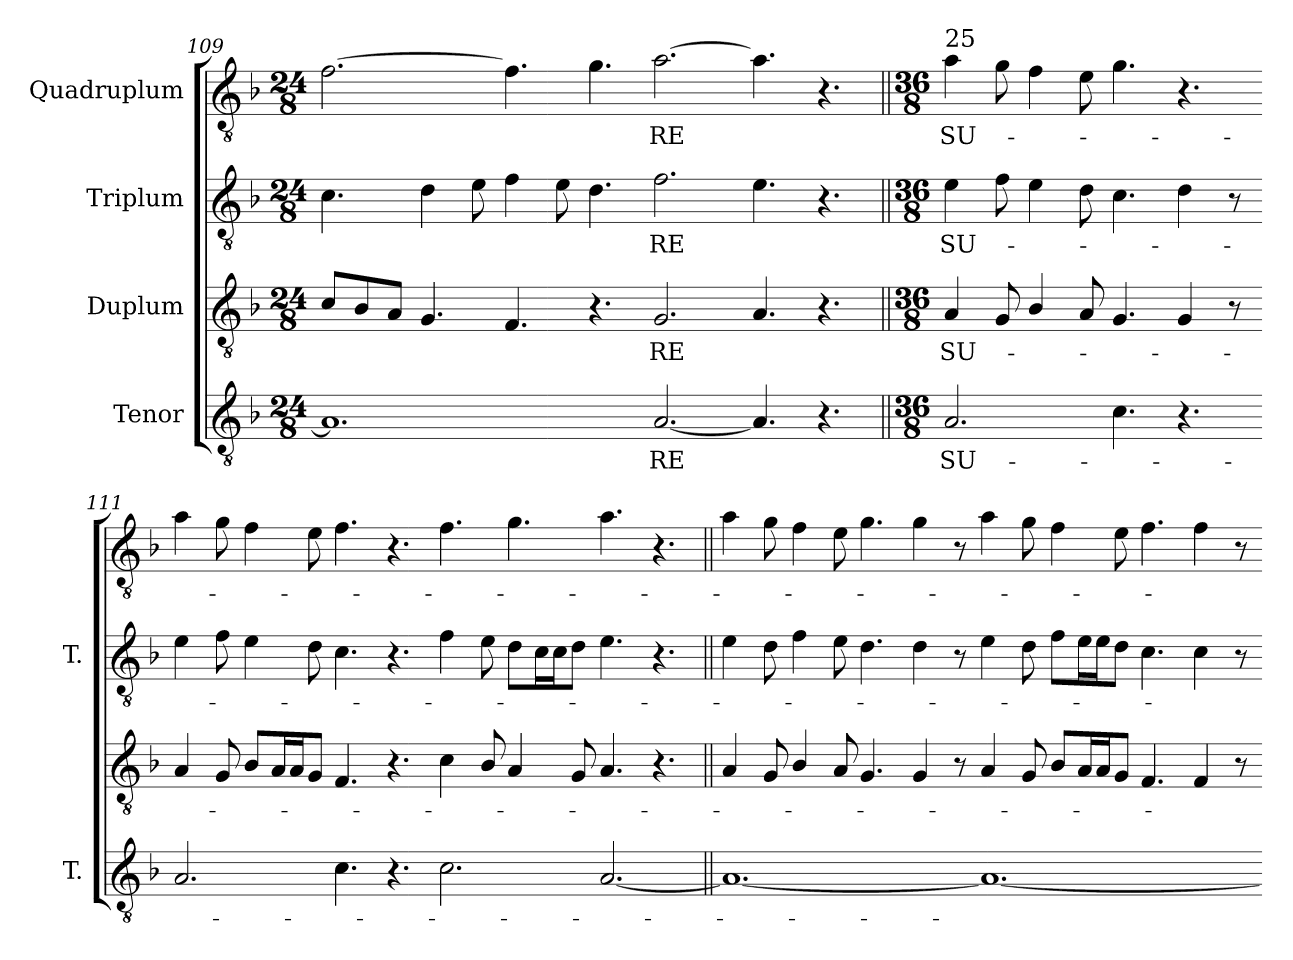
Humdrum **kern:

**kern	**text	**kern	**text	**kern	**text	**kern	**text
*part4	*part4	*part3	*part3	*part2	*part2	*part1	*part1
*staff4	*staff4	*staff3	*staff3	*staff2	*staff2	*staff1	*staff1
*I"Tenor	*	*I"Duplum	*	*I"Triplum	*	*I"Quadruplum	*
*I'T.	*	*	*	*I'T.	*	*	*
*clefGv2	*	*clefGv2	*	*clefGv2	*	*clefGv2	*
*ITrd7c12	*	*ITrd7c12	*	*ITrd7c12	*	*ITrd7c12	*
*k[b-]	*	*k[b-]	*	*k[b-]	*	*k[b-]	*
*F:	*	*F:	*	*F:	*	*F:	*
*M24/8	*	*M24/8	*	*M24/8	*	*M24/8	*
=109	=109	=109	=109	=109	=109	=109	=109
1.AAi]	.	8Ci/L	.	4.Ci\	.	[2.Fi\	.
.	.	8BB-i/	.	.	.	.	.
.	.	8AAi/J	.	.	.	.	.
.	.	4.GGi/	.	4Di\	.	.	.
.	.	.	.	8Ei\	.	.	.
.	.	4.FFi/	.	4Fi\	.	4.Fi\]	.
.	.	.	.	8Ei\	.	.	.
.	.	4.r	.	4.Di\	.	4.Gi\	.
!	!LO:LY:b:color=#000000	!	!	!	!	!	!
!	!	!	!LO:LY:b:color=#000000	!	!	!	!
!	!	!	!	!	!LO:LY:b:color=#000000	!	!
!	!	!	!	!	!	!	!LO:LY:b:color=#000000
[2.AAi/	-RE	2.GGi/	-RE	2.Fi\	-RE	[2.Ai\	-RE
4.AAi/]	.	4.AAi/	.	4.Ei\	.	4.Ai\]	.
4.r	.	4.r	.	4.r	.	4.r	.
=110||	=110||	=110||	=110||	=110||	=110||	=110||	=110||
*M36/8	*	*M36/8	*	*M36/8	*	*M36/8	*
!	!LO:LY:b:color=#000000	!	!	!	!	!	!
!	!	!	!LO:LY:b:color=#000000	!	!	!	!
!	!	!	!	!	!LO:LY:b:color=#000000	!	!
!	!	!	!	!	!	!LO:TX:a:t=25	!
!	!	!	!	!	!	!	!LO:LY:b:color=#000000
2.AAi/	SU-	4AAi/	SU-	4Ei\	SU-	4Ai\	SU-
.	.	8GGi/	.	8Fi\	.	8Gi\	.
.	.	4BB-i/	.	4Ei\	.	4Fi\	.
.	.	8AAi/	.	8Di\	.	8Ei\	.
4.Ci\	.	4.GGi/	.	4.Ci\	.	4.Gi\	.
4.r	.	4GGi/	.	4Di\	.	4.r	.
.	.	8r	.	8r	.	.	.
!!LO:LB:g=z
=111-	=111-	=111-	=111-	=111-	=111-	=111-	=111-
2.AAi/	.	4AAi/	.	4Ei\	.	4Ai\	.
.	.	8GGi/	.	8Fi\	.	8Gi\	.
.	.	8BB-i/L	.	4Ei\	.	4Fi\	.
*	*	*tremolo	*	*	*	*	*
.	.	16AAi/	.	.	.	.	.
.	.	16AAi/	.	.	.	.	.
*	*	*Xtremolo	*	*	*	*	*
.	.	8GGi/J	.	8Di\	.	8Ei\	.
4.Ci\	.	4.FFi/	.	4.Ci\	.	4.Fi\	.
4.r	.	4.r	.	4.r	.	4.r	.
2.Ci\	.	4Ci\	.	4Fi\	.	4.Fi\	.
.	.	8BB-i/	.	8Ei\	.	.	.
.	.	4AAi/	.	8Di\L	.	4.Gi\	.
*	*	*	*	*tremolo	*	*	*
.	.	.	.	16Ci\	.	.	.
.	.	.	.	16Ci\	.	.	.
*	*	*	*	*Xtremolo	*	*	*
.	.	8GGi/	.	8Di\J	.	.	.
[2.AAi/	.	4.AAi/	.	4.Ei\	.	4.Ai\	.
.	.	4.r	.	4.r	.	4.r	.
=112||	=112||	=112||	=112||	=112||	=112||	=112||	=112||
1.AAi_	.	4AAi/	.	4Ei\	.	4Ai\	.
.	.	8GGi/	.	8Di\	.	8Gi\	.
.	.	4BB-i/	.	4Fi\	.	4Fi\	.
.	.	8AAi/	.	8Ei\	.	8Ei\	.
.	.	4.GGi/	.	4.Di\	.	4.Gi\	.
.	.	4GGi/	.	4Di\	.	4Gi\	.
.	.	8r	.	8r	.	8r	.
1.AAi_	.	4AAi/	.	4Ei\	.	4Ai\	.
.	.	8GGi/	.	8Di\	.	8Gi\	.
.	.	8BB-i/L	.	8Fi\L	.	4Fi\	.
*	*	*tremolo	*	*	*	*	*
*	*	*	*	*tremolo	*	*	*
.	.	16AAi/	.	16Ei\	.	.	.
.	.	16AAi/	.	16Ei\	.	.	.
*	*	*	*	*Xtremolo	*	*	*
*	*	*Xtremolo	*	*	*	*	*
.	.	8GGi/J	.	8Di\J	.	8Ei\	.
.	.	4.FFi/	.	4.Ci\	.	4.Fi\	.
.	.	4FFi/	.	4Ci\	.	4Fi\	.
.	.	8r	.	8r	.	8r	.
=-	=-	=-	=-	=-	=-	=-	=-
*-	*-	*-	*-	*-	*-	*-	*-
